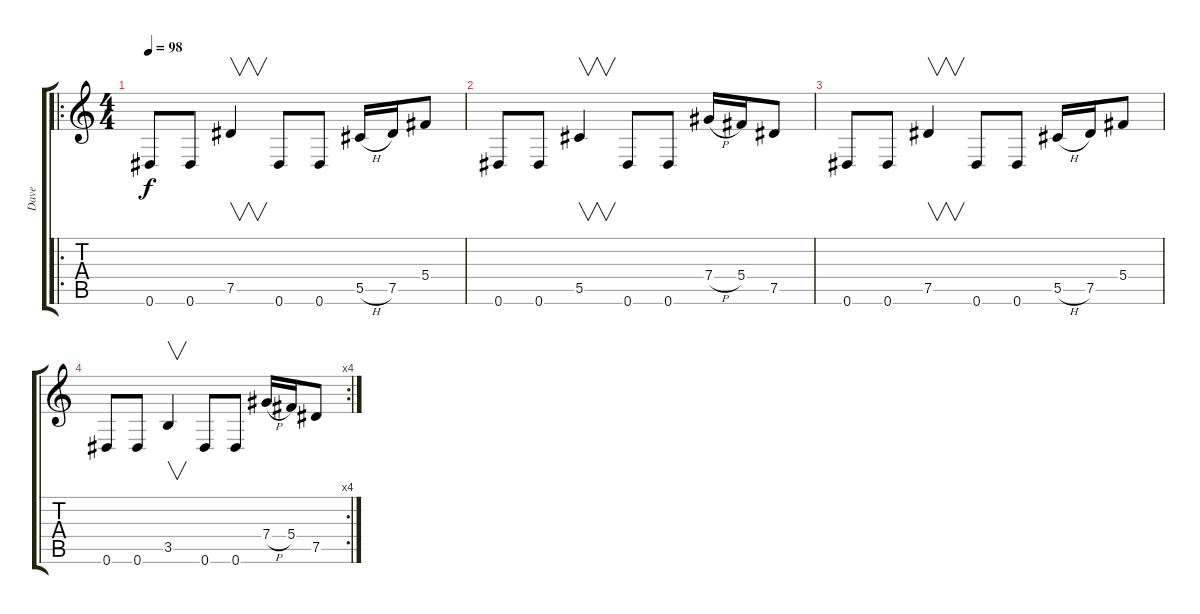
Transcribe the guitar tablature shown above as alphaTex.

\track ("Dave" "Dave") {instrument distortionguitar}
\staff {score tabs}
\tuning (Eb4 Bb3 Gb3 Db3 Ab2 Eb2) {hide}
\ro
\ts (4 4)
\tempo 98
\clef g2
\ks c
0.6.8{dy f} 0.6.8 7.5.4{v} 0.6.8 0.6.8 5.5{h}.16 7.5.16 5.4.8 |
0.6.8 0.6.8 5.5.4{v} 0.6.8 0.6.8 7.4{h}.16 5.4.16 7.5.8 |
0.6.8 0.6.8 7.5.4{v} 0.6.8 0.6.8 5.5{h}.16 7.5.16 5.4.8 |
\rc 4
0.6.8 0.6.8 3.5.4{v} 0.6.8 0.6.8 7.4{h}.16 5.4.16 7.5.8
